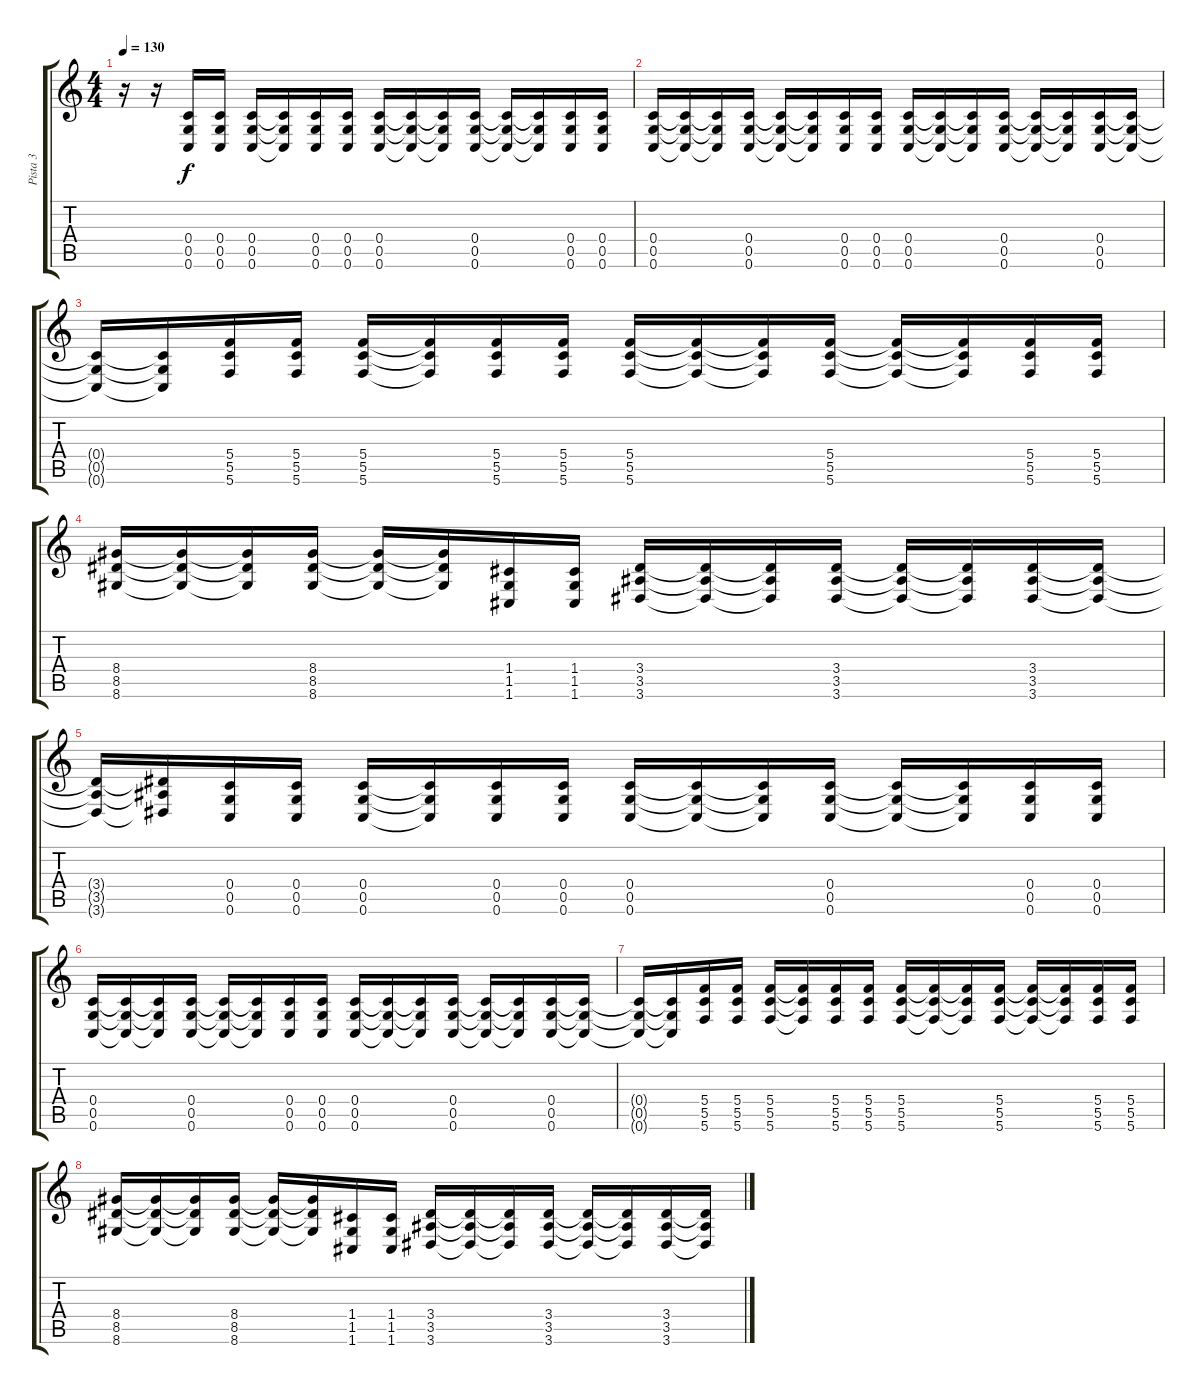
\track ("Pista 3" "Pista 3") {instrument overdrivenguitar}
\staff {score tabs}
\tuning (D4 A3 F3 C3 G2 C2) {hide}
\ts (4 4)
\tempo 130
\clef g2
\ks c
r.16{dy f} r.16 (0.4 0.5 0.6).16 (0.4 0.5 0.6).16 (0.4 0.5 0.6).16 (0.4{t} 0.5{t} 0.6{t}).16 (0.4 0.5 0.6).16 (0.4 0.5 0.6).16 (0.4 0.5 0.6).16 (0.4{t} 0.5{t} 0.6{t}).16 (0.4{t} 0.5{t} 0.6{t}).16 (0.4 0.5 0.6).16 (0.4{t} 0.5{t} 0.6{t}).16 (0.4{t} 0.5{t} 0.6{t}).16 (0.4 0.5 0.6).16 (0.4 0.5 0.6).16 |
(0.4 0.5 0.6).16 (0.4{t} 0.5{t} 0.6{t}).16 (0.4{t} 0.5{t} 0.6{t}).16 (0.4 0.5 0.6).16 (0.4{t} 0.5{t} 0.6{t}).16 (0.4{t} 0.5{t} 0.6{t}).16 (0.4 0.5 0.6).16 (0.4 0.5 0.6).16 (0.4 0.5 0.6).16 (0.4{t} 0.5{t} 0.6{t}).16 (0.4{t} 0.5{t} 0.6{t}).16 (0.4 0.5 0.6).16 (0.4{t} 0.5{t} 0.6{t}).16 (0.4{t} 0.5{t} 0.6{t}).16 (0.4 0.5 0.6).16 (0.4{t} 0.5{t} 0.6{t}).16 |
(0.4{t} 0.5{t} 0.6{t}).16 (0.4{t} 0.5{t} 0.6{t}).16 (5.4 5.5 5.6).16 (5.4 5.5 5.6).16 (5.4 5.5 5.6).16 (5.4{t} 5.5{t} 5.6{t}).16 (5.4 5.5 5.6).16 (5.4 5.5 5.6).16 (5.4 5.5 5.6).16 (5.4{t} 5.5{t} 5.6{t}).16 (5.4{t} 5.5{t} 5.6{t}).16 (5.4 5.5 5.6).16 (5.4{t} 5.5{t} 5.6{t}).16 (5.4{t} 5.5{t} 5.6{t}).16 (5.4 5.5 5.6).16 (5.4 5.5 5.6).16 |
(8.4 8.5 8.6).16 (8.4{t} 8.5{t} 8.6{t}).16 (8.4{t} 8.5{t} 8.6{t}).16 (8.4 8.5 8.6).16 (8.4{t} 8.5{t} 8.6{t}).16 (8.4{t} 8.5{t} 8.6{t}).16 (1.4 1.5 1.6).16 (1.4 1.5 1.6).16 (3.4 3.5 3.6).16 (3.4{t} 3.5{t} 3.6{t}).16 (3.4{t} 3.5{t} 3.6{t}).16 (3.4 3.5 3.6).16 (3.4{t} 3.5{t} 3.6{t}).16 (3.4{t} 3.5{t} 3.6{t}).16 (3.4 3.5 3.6).16 (3.4{t} 3.5{t} 3.6{t}).16 |
(3.4{t} 3.5{t} 3.6{t}).16 (3.4{t} 3.5{t} 3.6{t}).16 (0.4 0.5 0.6).16 (0.4 0.5 0.6).16 (0.4 0.5 0.6).16 (0.4{t} 0.5{t} 0.6{t}).16 (0.4 0.5 0.6).16 (0.4 0.5 0.6).16 (0.4 0.5 0.6).16 (0.4{t} 0.5{t} 0.6{t}).16 (0.4{t} 0.5{t} 0.6{t}).16 (0.4 0.5 0.6).16 (0.4{t} 0.5{t} 0.6{t}).16 (0.4{t} 0.5{t} 0.6{t}).16 (0.4 0.5 0.6).16 (0.4 0.5 0.6).16 |
(0.4 0.5 0.6).16 (0.4{t} 0.5{t} 0.6{t}).16 (0.4{t} 0.5{t} 0.6{t}).16 (0.4 0.5 0.6).16 (0.4{t} 0.5{t} 0.6{t}).16 (0.4{t} 0.5{t} 0.6{t}).16 (0.4 0.5 0.6).16 (0.4 0.5 0.6).16 (0.4 0.5 0.6).16 (0.4{t} 0.5{t} 0.6{t}).16 (0.4{t} 0.5{t} 0.6{t}).16 (0.4 0.5 0.6).16 (0.4{t} 0.5{t} 0.6{t}).16 (0.4{t} 0.5{t} 0.6{t}).16 (0.4 0.5 0.6).16 (0.4{t} 0.5{t} 0.6{t}).16 |
(0.4{t} 0.5{t} 0.6{t}).16 (0.4{t} 0.5{t} 0.6{t}).16 (5.4 5.5 5.6).16 (5.4 5.5 5.6).16 (5.4 5.5 5.6).16 (5.4{t} 5.5{t} 5.6{t}).16 (5.4 5.5 5.6).16 (5.4 5.5 5.6).16 (5.4 5.5 5.6).16 (5.4{t} 5.5{t} 5.6{t}).16 (5.4{t} 5.5{t} 5.6{t}).16 (5.4 5.5 5.6).16 (5.4{t} 5.5{t} 5.6{t}).16 (5.4{t} 5.5{t} 5.6{t}).16 (5.4 5.5 5.6).16 (5.4 5.5 5.6).16 |
(8.4 8.5 8.6).16 (8.4{t} 8.5{t} 8.6{t}).16 (8.4{t} 8.5{t} 8.6{t}).16 (8.4 8.5 8.6).16 (8.4{t} 8.5{t} 8.6{t}).16 (8.4{t} 8.5{t} 8.6{t}).16 (1.4 1.5 1.6).16 (1.4 1.5 1.6).16 (3.4 3.5 3.6).16 (3.4{t} 3.5{t} 3.6{t}).16 (3.4{t} 3.5{t} 3.6{t}).16 (3.4 3.5 3.6).16 (3.4{t} 3.5{t} 3.6{t}).16 (3.4{t} 3.5{t} 3.6{t}).16 (3.4 3.5 3.6).16 (3.4{t} 3.5{t} 3.6{t}).16
